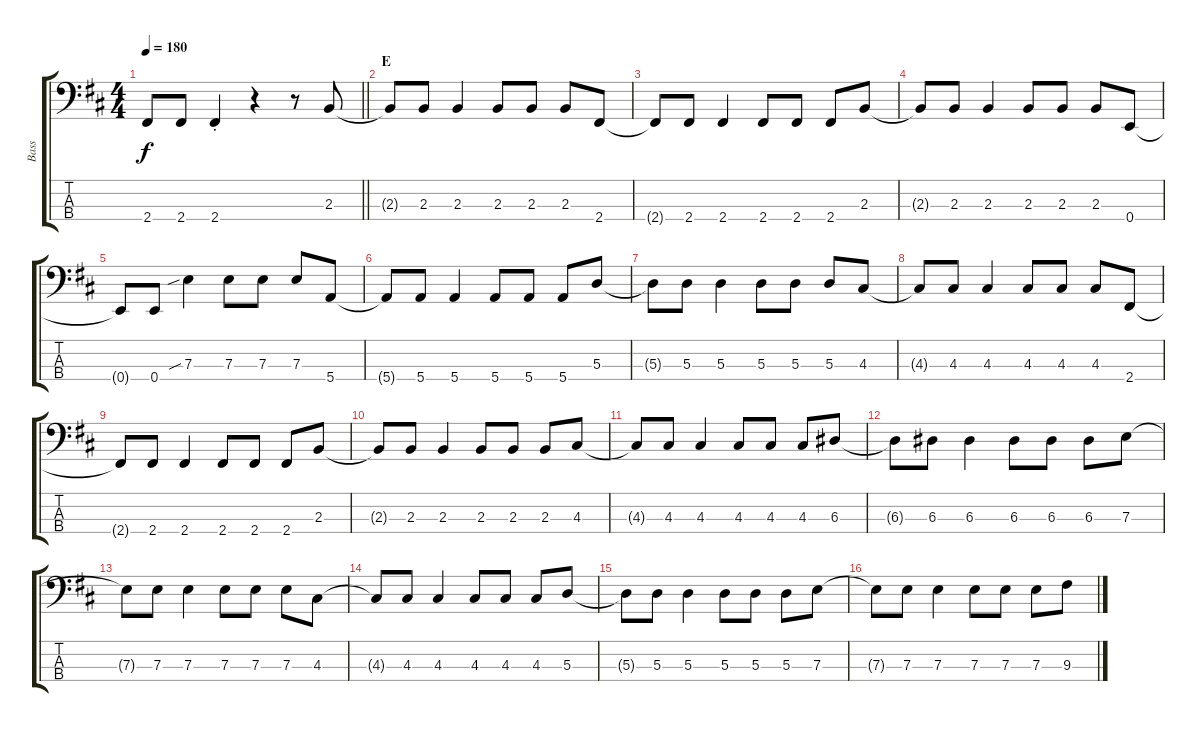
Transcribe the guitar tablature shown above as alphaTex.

\track ("Bass" "Bass") {instrument electricbasspick}
\staff {score tabs}
\tuning (G2 D2 A1 E1) {hide}
\ts (4 4)
\tempo 180
\clef f4
\barLineRight lightlight
\ks d
2.4{t}.8{dy f} 2.4.8 2.4{st}.4 r.4 r.8 2.3.8 |
\section ("" "E")
2.3{t}.8 2.3.8 2.3.4 2.3.8 2.3.8 2.3.8 2.4.8 |
2.4{t}.8 2.4.8 2.4.4 2.4.8 2.4.8 2.4.8 2.3.8 |
2.3{t}.8 2.3.8 2.3.4 2.3.8 2.3.8 2.3.8 0.4.8 |
0.4{t}.8 0.4.8 7.3{sib}.4 7.3.8 7.3.8 7.3.8 5.4.8 |
5.4{t}.8 5.4.8 5.4.4 5.4.8 5.4.8 5.4.8 5.3.8 |
5.3{t}.8 5.3.8 5.3.4 5.3.8 5.3.8 5.3.8 4.3.8 |
4.3{t}.8 4.3.8 4.3.4 4.3.8 4.3.8 4.3.8 2.4.8 |
2.4{t}.8 2.4.8 2.4.4 2.4.8 2.4.8 2.4.8 2.3.8 |
2.3{t}.8 2.3.8 2.3.4 2.3.8 2.3.8 2.3.8 4.3.8 |
4.3{t}.8 4.3.8 4.3.4 4.3.8 4.3.8 4.3.8 6.3.8 |
6.3{t}.8 6.3.8 6.3.4 6.3.8 6.3.8 6.3.8 7.3.8 |
7.3{t}.8 7.3.8 7.3.4 7.3.8 7.3.8 7.3.8 4.3.8 |
4.3{t}.8 4.3.8 4.3.4 4.3.8 4.3.8 4.3.8 5.3.8 |
5.3{t}.8 5.3.8 5.3.4 5.3.8 5.3.8 5.3.8 7.3.8 |
7.3{t}.8 7.3.8 7.3.4 7.3.8 7.3.8 7.3.8 9.3.8
